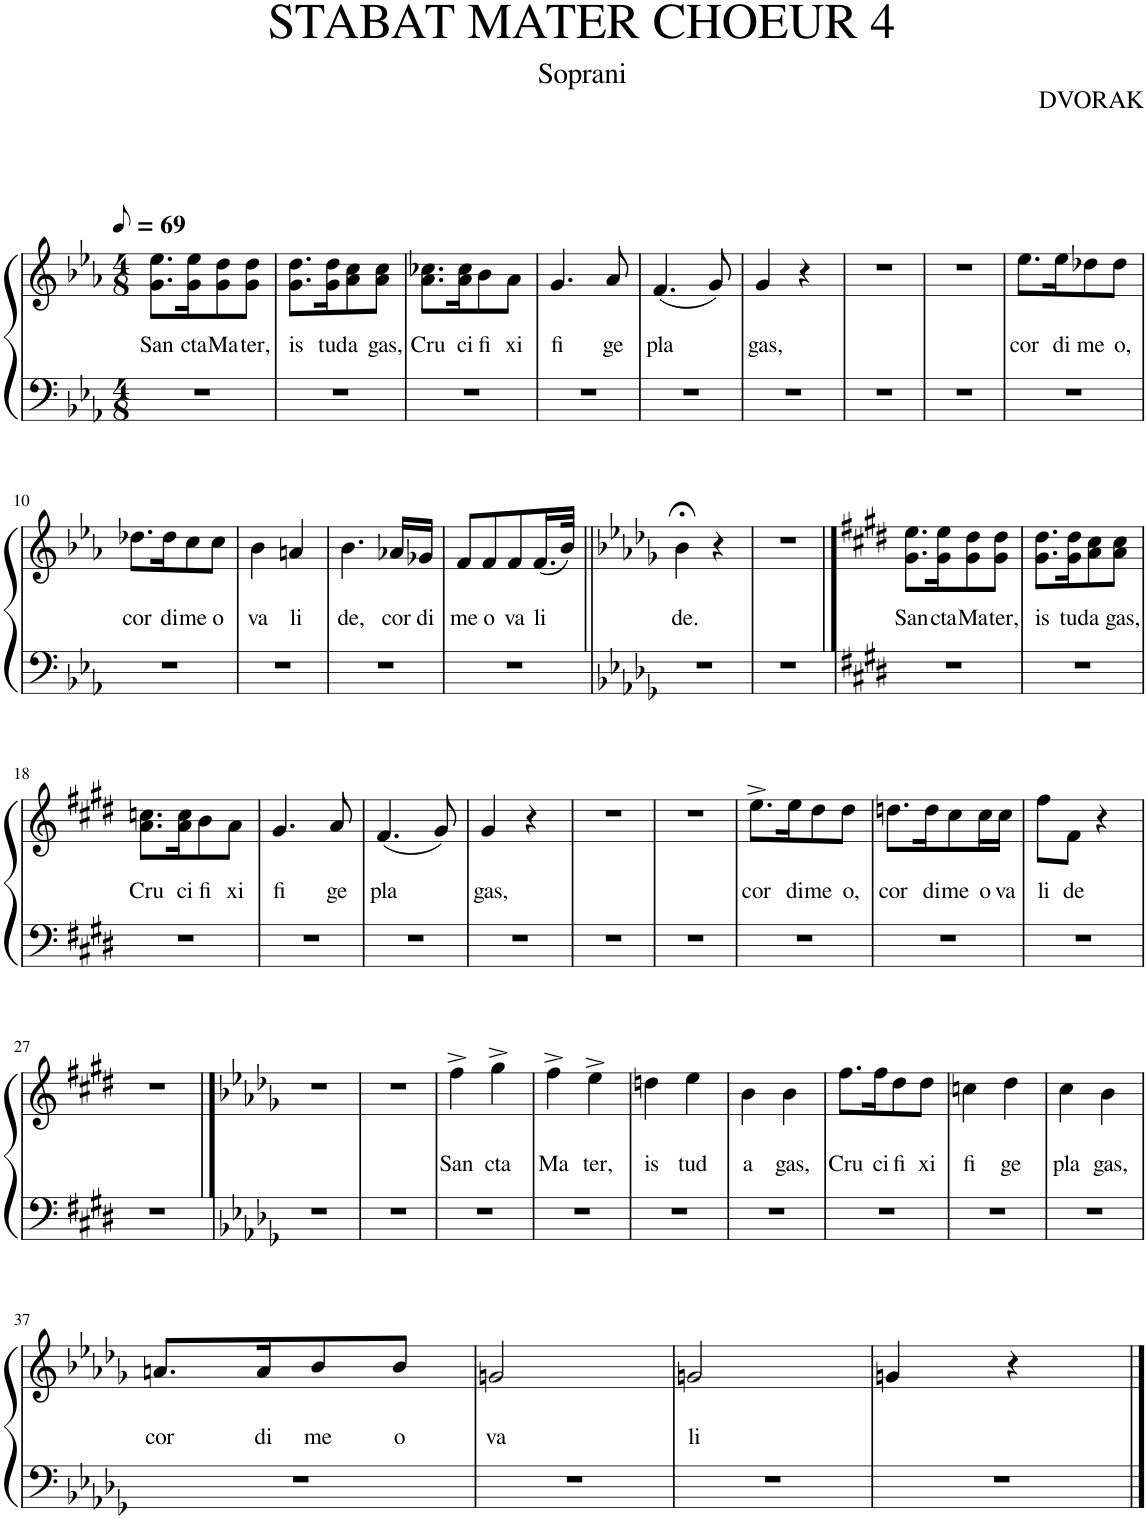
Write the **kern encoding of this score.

**kern	**kern	**text	**text
*part1	*part1	*part1	*part1
*staff2	*staff1	*staff1	*staff1
*I"Piano	*	*	*
*I'Pno.	*	*	*
*clefF4	*clefG2	*	*
*k[b-e-a-]	*k[b-e-a-]	*	*
*M4/8	*M4/8	*	*
*MM35	*MM35	*	*
=1	=1	=1	=1
!	!	!	!LO:LY:b
2r	8.g\ 8.ee-\L	.	San
!	!	!	!LO:LY:b
.	16g\ 16ee-\K	.	cta
!	!	!	!LO:LY:b
.	8g\ 8dd\	.	Ma
!	!	!	!LO:LY:b
.	8g\ 8dd\J	.	ter,
=2	=2	=2	=2
!	!	!	!LO:LY:b
2r	8.g\ 8.dd\L	.	is
!	!	!	!LO:LY:b
.	16g\ 16dd\K	.	tud
!	!	!	!LO:LY:b
.	8a-\ 8cc\	.	a
!	!	!	!LO:LY:b
.	8a-\ 8cc\J	.	gas,
=3	=3	=3	=3
!	!	!	!LO:LY:b
2r	8.a-\ 8.cc-X\L	.	Cru
!	!	!	!LO:LY:b
.	16a-\ 16cc-\K	.	ci
!	!	!	!LO:LY:b
.	8b-\	.	fi
!	!	!	!LO:LY:b
.	8a-\J	.	xi
=4	=4	=4	=4
!	!	!	!LO:LY:b
2r	4.g/	.	fi
!	!	!	!LO:LY:b
.	8a-/	.	ge
=5	=5	=5	=5
!	!	!	!LO:LY:b
2r	(4.f/	.	pla
.	8g/)	.	.
=6	=6	=6	=6
!	!	!	!LO:LY:b
2r	4g/	.	gas,
.	4r	.	.
=7	=7	=7	=7
2r	2r	.	.
=8	=8	=8	=8
2r	2r	.	.
=9	=9	=9	=9
!	!	!	!LO:LY:b
2r	8.ee-\L	.	cor
!	!	!	!LO:LY:b
.	16ee-\K	.	di
!	!	!	!LO:LY:b
.	8dd-X\	.	me
!	!	!	!LO:LY:b
.	8dd-\J	.	o,
!!LO:LB:g=z
=10	=10	=10	=10
!	!	!	!LO:LY:b
2r	8.dd-X\L	.	cor
!	!	!	!LO:LY:b
.	16dd-\K	.	di
!	!	!	!LO:LY:b
.	8cc\	.	me
!	!	!	!LO:LY:b
.	8cc\J	.	o
=11	=11	=11	=11
!	!	!	!LO:LY:b
2r	4b-\	.	va
!	!	!	!LO:LY:b
.	4an/	.	li
=12	=12	=12	=12
!	!	!	!LO:LY:b
2r	4.b-\	.	de,
!	!	!	!LO:LY:b
.	16a-X/LL	.	cor
!	!	!	!LO:LY:b
.	16g-X/JJ	.	di
=13	=13	=13	=13
!	!	!	!LO:LY:b
2r	8f/L	.	me
!	!	!	!LO:LY:b
.	8f/	.	o
!	!	!	!LO:LY:b
.	8f/	.	va
!	!	!	!LO:LY:b
.	(16.f/L	.	li
.	32b-/JJk)	.	.
=14||	=14||	=14||	=14||
*k[b-e-a-d-g-]	*k[b-e-a-d-g-]	*	*
!	!	!	!LO:LY:b
2r	4b-;<\	.	de.
.	4r	.	.
=15	=15	=15	=15
2r	2r	.	.
==16	==16	==16	==16
*k[f#c#g#d#]	*k[f#c#g#d#]	*	*
!	!	!	!LO:LY:b
2r	8.g#\ 8.ee\L	.	San
!	!	!	!LO:LY:b
.	16g#\ 16ee\K	.	cta
!	!	!	!LO:LY:b
.	8g#\ 8dd#\	.	Ma
!	!	!	!LO:LY:b
.	8g#\ 8dd#\J	.	ter,
=17	=17	=17	=17
!	!	!	!LO:LY:b
2r	8.g#\ 8.dd#\L	.	is
!	!	!	!LO:LY:b
.	16g#\ 16dd#\K	.	tud
!	!	!	!LO:LY:b
.	8a\ 8cc#\	.	a
!	!	!	!LO:LY:b
.	8a\ 8cc#\J	.	gas,
!!LO:LB:g=z
=18	=18	=18	=18
!	!	!	!LO:LY:b
2r	8.a\ 8.ccn\L	.	Cru
!	!	!	!LO:LY:b
.	16a\ 16cc\K	.	ci
!	!	!	!LO:LY:b
.	8b\	.	fi
!	!	!	!LO:LY:b
.	8a\J	.	xi
=19	=19	=19	=19
!	!	!	!LO:LY:b
2r	4.g#/	.	fi
!	!	!	!LO:LY:b
.	8a/	.	ge
=20	=20	=20	=20
!	!	!	!LO:LY:b
2r	(4.f#/	.	pla
.	8g#/)	.	.
=21	=21	=21	=21
!	!	!	!LO:LY:b
2r	4g#/	.	gas,
.	4r	.	.
=22	=22	=22	=22
2r	2r	.	.
=23	=23	=23	=23
2r	2r	.	.
=24	=24	=24	=24
!	!	!	!LO:LY:b
2r	8.ee^\L	.	cor
!	!	!	!LO:LY:b
.	16ee\K	.	di
!	!	!	!LO:LY:b
.	8dd#\	.	me
!	!	!	!LO:LY:b
.	8dd#\J	.	o,
=25	=25	=25	=25
!	!	!	!LO:LY:b
2r	8.ddn\L	.	cor
!	!	!	!LO:LY:b
.	16dd\K	.	di
!	!	!	!LO:LY:b
.	8cc#\	.	me
!	!	!	!LO:LY:b
.	16cc#\L	.	o
!	!	!	!LO:LY:b
.	16cc#\JJ	.	va
=26	=26	=26	=26
!	!	!	!LO:LY:b
2r	8ff#\L	.	li
!	!	!	!LO:LY:b
.	8f#\J	.	de
.	4r	.	.
!!LO:LB:g=z
=27	=27	=27	=27
2r	2r	.	.
==28	==28	==28	==28
*k[b-e-a-d-g-]	*k[b-e-a-d-g-]	*	*
2r	2r	.	.
=29	=29	=29	=29
2r	2r	.	.
=30	=30	=30	=30
!	!	!	!LO:LY:b
2r	4ff^\	.	San
!	!	!	!LO:LY:b
.	4gg-^\	.	cta
=31	=31	=31	=31
!	!	!	!LO:LY:b
2r	4ff^\	.	Ma
!	!	!	!LO:LY:b
.	4ee-^\	.	ter,
=32	=32	=32	=32
!	!	!	!LO:LY:b
2r	4ddn\	.	is
!	!	!	!LO:LY:b
.	4ee-\	.	tud
=33	=33	=33	=33
!	!	!	!LO:LY:b
2r	4b-\	.	a
!	!	!	!LO:LY:b
.	4b-\	.	gas,
=34	=34	=34	=34
!	!	!	!LO:LY:b
2r	8.ff\L	.	Cru
!	!	!	!LO:LY:b
.	16ff\K	.	ci
!	!	!	!LO:LY:b
.	8dd-\	.	fi
!	!	!	!LO:LY:b
.	8dd-\J	.	xi
=35	=35	=35	=35
!	!	!	!LO:LY:b
2r	4ccn\	.	fi
!	!	!	!LO:LY:b
.	4dd-\	.	ge
=36	=36	=36	=36
!	!	!	!LO:LY:b
2r	4cc\	.	pla
!	!	!	!LO:LY:b
.	4b-\	.	gas,
!!LO:LB:g=z
=37	=37	=37	=37
!	!	!	!LO:LY:b
2r	8.an/L	.	cor
!	!	!	!LO:LY:b
.	16a/K	.	di
!	!	!	!LO:LY:b
.	8b-/	.	me
!	!	!	!LO:LY:b
.	8b-/J	.	o
=38	=38	=38	=38
!	!	!	!LO:LY:b
2r	2gn/	.	va
=39	=39	=39	=39
!	!	!	!LO:LY:b
2r	2gn/	.	li
=40	=40	=40	=40
2r	4gn/	.	.
.	4r	.	.
==	==	==	==
*-	*-	*-	*-
